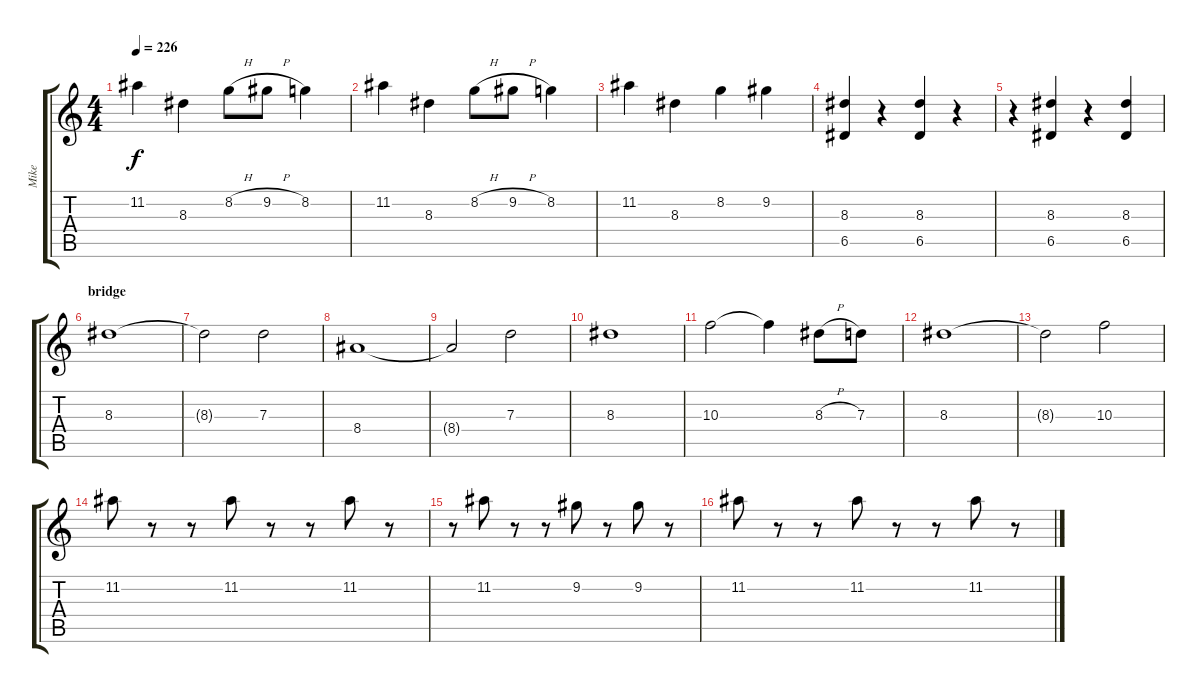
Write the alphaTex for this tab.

\track ("Mike" "Mike") {instrument distortionguitar}
\staff {score tabs}
\tuning (E4 B3 G3 D3 A2 E2) {hide}
\ts (4 4)
\tempo 226
\clef g2
\ks c
11.2.4{dy f} 8.3.4 8.2{h}.8 9.2{h}.8 8.2.4 |
11.2.4 8.3.4 8.2{h}.8 9.2{h}.8 8.2.4 |
11.2.4 8.3.4 8.2.4 9.2.4 |
(8.3 6.5).4 r.4 (8.3 6.5).4 r.4 |
r.4 (8.3 6.5).4 r.4 (8.3 6.5).4 |
\section ("" "bridge")
8.3.1 |
8.3{t}.2 7.3.2 |
8.4.1 |
8.4{t}.2 7.3.2 |
8.3.1 |
10.3.2 10.3{t}.4 8.3{h}.8 7.3.8 |
8.3.1 |
8.3{t}.2 10.3.2 |
11.2.8 r.8 r.8 11.2.8 r.8 r.8 11.2.8 r.8 |
r.8 11.2.8 r.8 r.8 9.2.8 r.8 9.2.8 r.8 |
11.2.8 r.8 r.8 11.2.8 r.8 r.8 11.2.8 r.8
